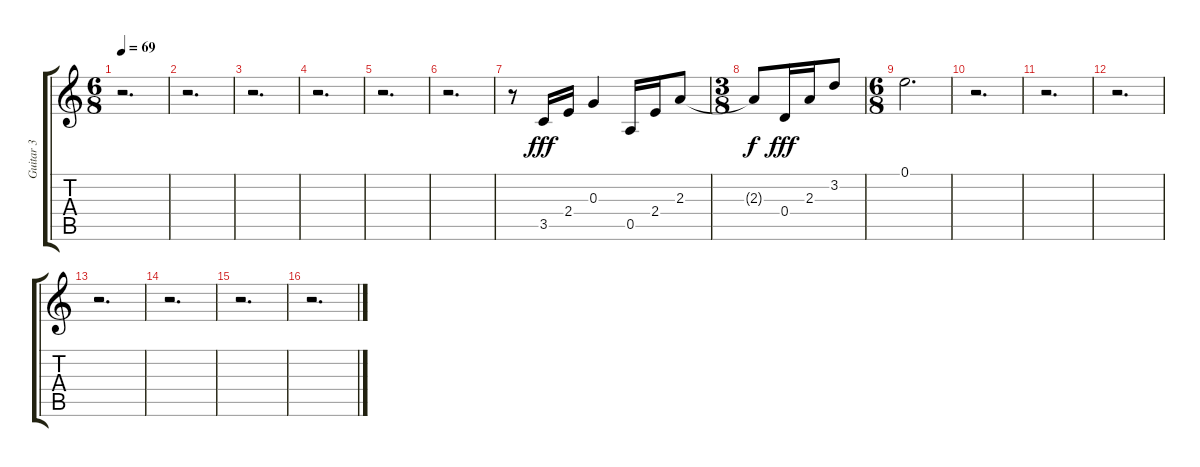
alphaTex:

\track ("Guitar 3" "Guitar 3") {instrument distortionguitar}
\staff {score tabs}
\tuning (E4 B3 G3 D3 A2 E2) {hide}
\ts (6 8)
\tempo 69
\clef g2
\ks c
r.2{d dy fff} |
r.2{d} |
r.2{d} |
r.2{d} |
r.2{d} |
r.2{d} |
r.8 3.5.16 2.4.16 0.3.4 0.5.16 2.4.16 2.3.8 |
\ts (3 8)
2.3{t}.8{dy f} 0.4.16{dy fff} 2.3.16 3.2.8 |
\ts (6 8)
0.1.2{d} |
r.2{d} |
r.2{d} |
r.2{d} |
r.2{d} |
r.2{d} |
r.2{d} |
r.2{d}
